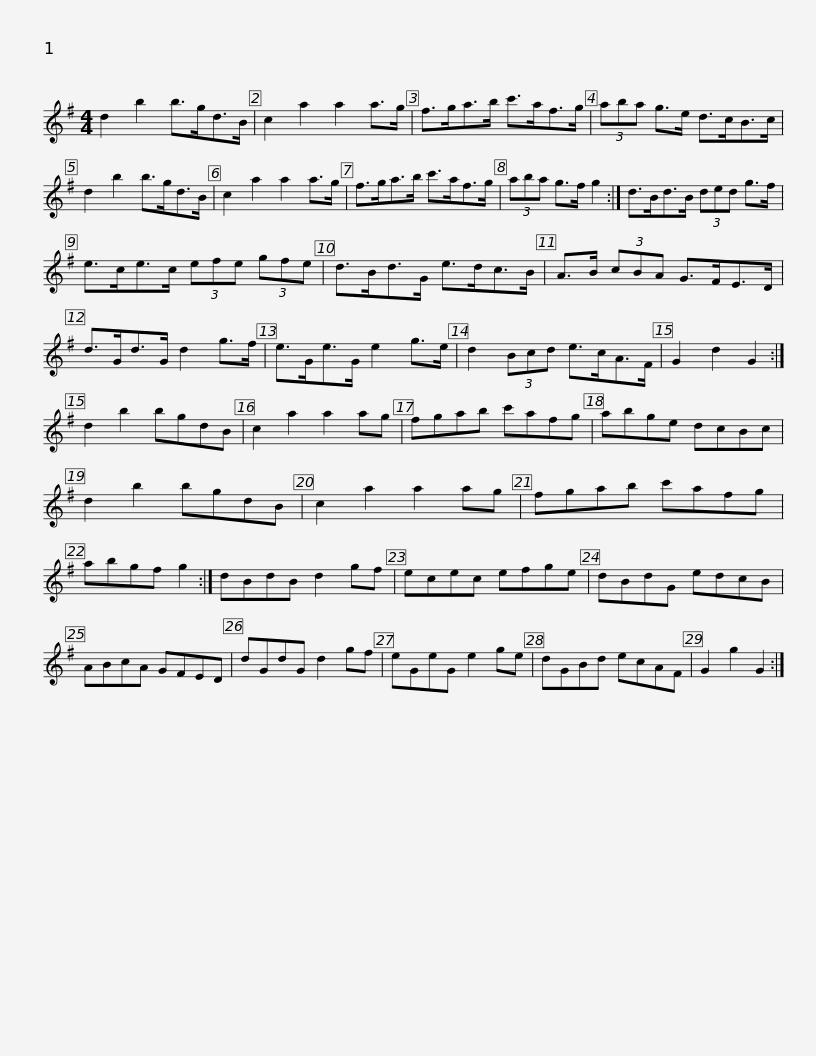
X:1
L:1/8
M:4/4
I:linebreak $
K:G
V:1 treble
V:1
 d2 b2 b>gd>B | c2 a2 a2 a>g | f>ga>b c'>af>g | (3aba g>e d>cB>c | d2 b2 b>gd>B |$ %5
 c2 a2 a2 a>g | f>ga>b c'>af>g | (3aba g>f g2 :| d>Bd>B (3ded g>f | e>ce>c (3efe (3gfe |$ %10
 d>Bd>G e>dc>B | A>B (3cBA G>FE>D | d>Gd>G d2 g>f | e>Ge>G e2 g>e | d2 (3Bcd e>cA>F |$ %15
 G2 d2 G2 :| d2 b2 bgdB | c2 a2 a2 ag | fgab c'afg | abge dcBc | %20
 d2 b2 bgdB |$ c2 a2 a2 ag | fgab c'afg | abgf g2 :| dBdB d2 gf | %25
 ecec efge | dBdG edcB |$ ABcA GFED | dGdG d2 gf | eGeG e2 ge | %30
 dGBd ecAF | G2 g2 G2 :| %32
